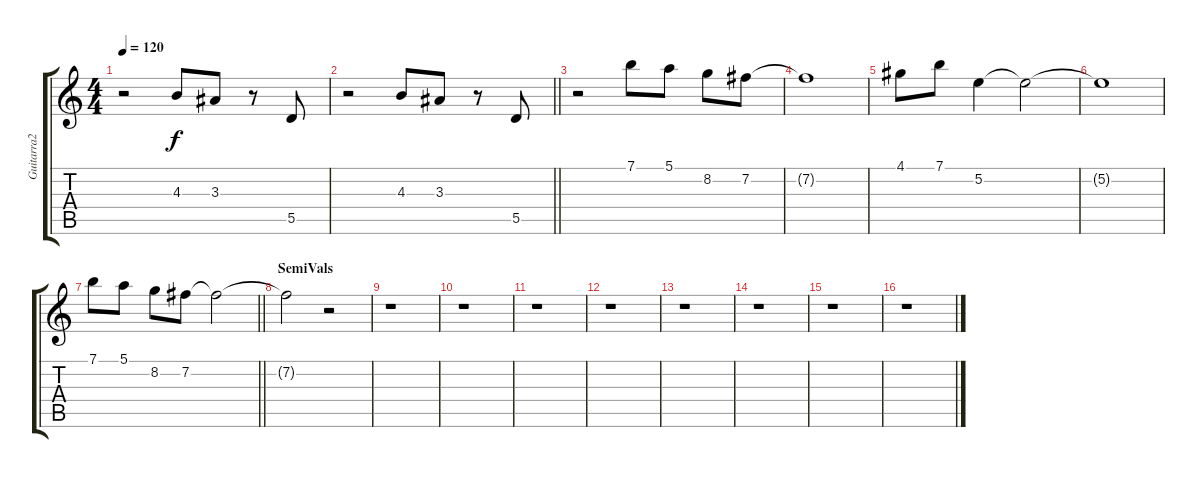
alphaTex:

\track ("Guitarra2" "Guitarra2") {instrument electricguitarjazz}
\staff {score tabs}
\tuning (E4 B3 G3 D3 A2 E2) {hide}
\ts (4 4)
\tempo 120
\clef g2
\ks c
r.2{dy f} 4.3.8 3.3.8 r.8 5.5.8 |
\barLineRight lightlight
r.2 4.3.8 3.3.8 r.8 5.5.8 |
\section ("" "")
r.2 7.1.8 5.1.8 8.2.8 7.2.8 |
7.2{t}.1 |
4.1.8 7.1.8 5.2.4 5.2{t}.2 |
5.2{t}.1 |
\barLineRight lightlight
7.1.8 5.1.8 8.2.8 7.2.8 7.2{t}.2 |
\section ("" "SemiVals")
7.2{t}.2 r.2 |
r.1 |
r.1 |
r.1 |
r.1 |
r.1 |
r.1 |
r.1 |
r.1
